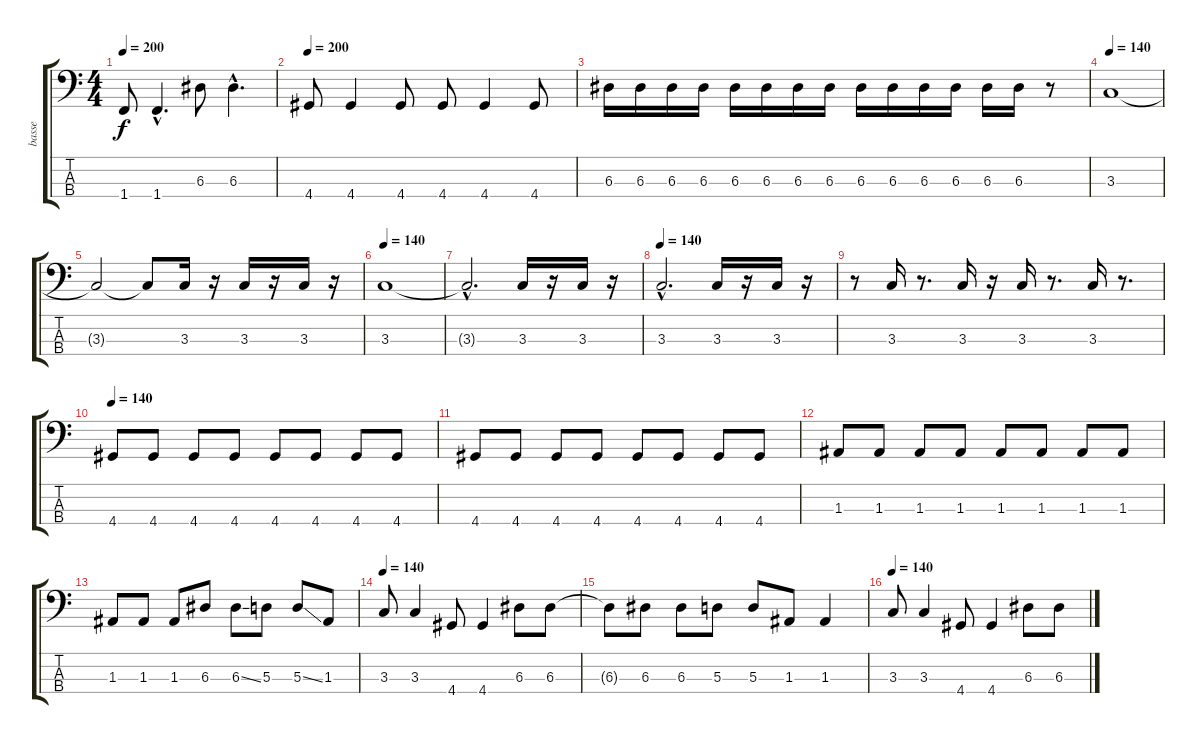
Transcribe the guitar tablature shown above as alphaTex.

\track ("basse" "basse") {instrument electricbasspick}
\staff {score tabs}
\tuning (G2 D2 A1 E1) {hide}
\ts (4 4)
\tempo 200
\clef f4
\ks c
1.4.8{dy f} 1.4{hac}.4{d} 6.3.8 6.3{hac}.4{d} |
\tempo 200
4.4.8 4.4.4 4.4.8 4.4.8 4.4.4 4.4.8 |
6.3.16 6.3.16 6.3.16 6.3.16 6.3.16 6.3.16 6.3.16 6.3.16 6.3.16 6.3.16 6.3.16 6.3.16 6.3.16 6.3.16 r.8 |
\tempo 140
3.3.1 |
3.3{t}.2 3.3{t}.8 3.3.16 r.16 3.3.16 r.16 3.3.16 r.16 |
\tempo 140
3.3.1 |
3.3{hac t}.2{d} 3.3.16 r.16 3.3.16 r.16 |
\tempo 140
3.3{hac}.2{d} 3.3.16 r.16 3.3.16 r.16 |
r.8 3.3.16 r.8{d} 3.3.16 r.16 3.3.16 r.8{d} 3.3.16 r.8{d} |
\tempo 140
4.4.8 4.4.8 4.4.8 4.4.8 4.4.8 4.4.8 4.4.8 4.4.8 |
4.4.8 4.4.8 4.4.8 4.4.8 4.4.8 4.4.8 4.4.8 4.4.8 |
1.3.8 1.3.8 1.3.8 1.3.8 1.3.8 1.3.8 1.3.8 1.3.8 |
1.3.8 1.3.8 1.3.8 6.3.8 6.3{ss}.8 5.3.8 5.3{ss}.8 1.3.8 |
\tempo 140
3.3.8 3.3.4 4.4.8 4.4.4 6.3.8 6.3.8 |
6.3{t}.8 6.3.8 6.3.8 5.3.8 5.3.8 1.3.8 1.3.4 |
\tempo 140
3.3.8 3.3.4 4.4.8 4.4.4 6.3.8 6.3.8
